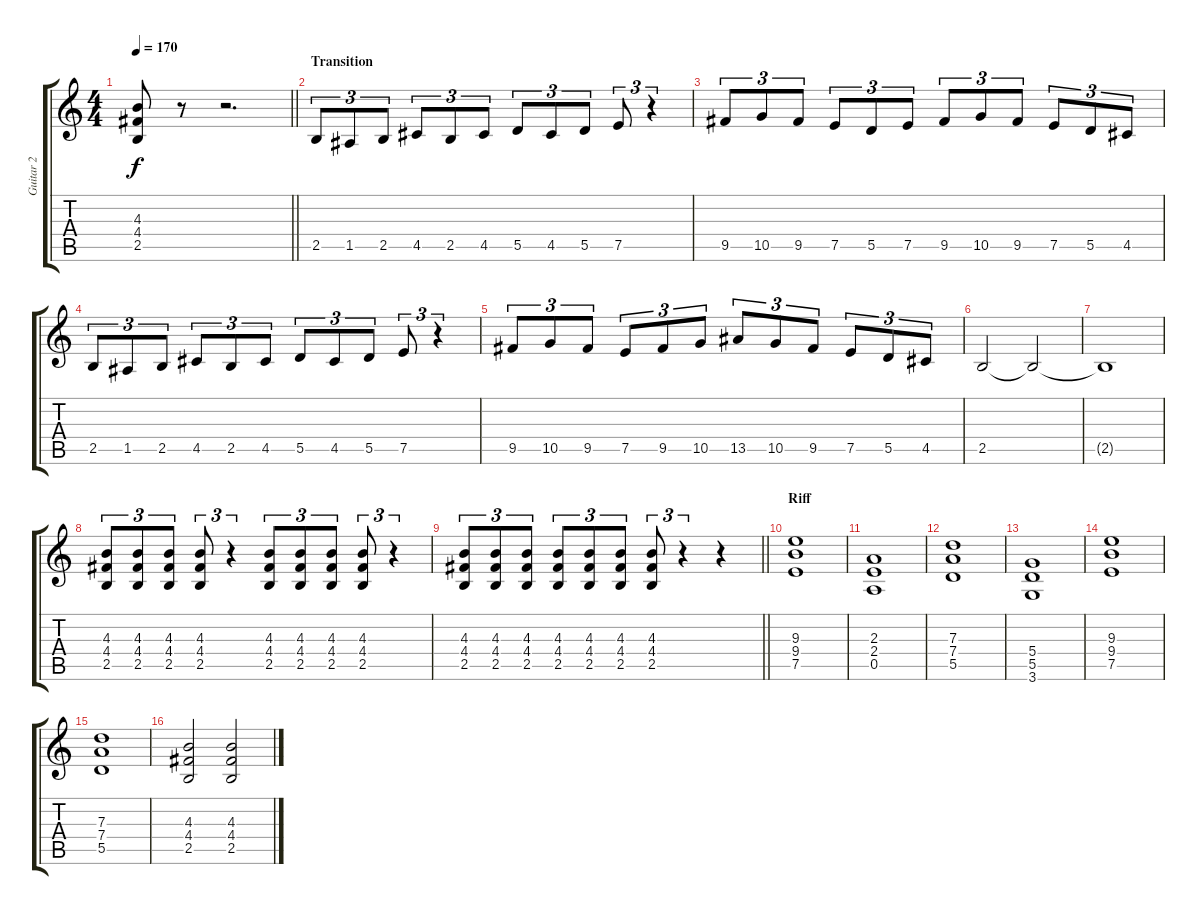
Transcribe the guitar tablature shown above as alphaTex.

\track ("Guitar 2" "Guitar 2") {instrument distortionguitar}
\staff {score tabs}
\tuning (E4 B3 G3 D3 A2 E2) {hide}
\ts (4 4)
\tempo 170
\clef g2
\barLineRight lightlight
\ks c
(4.3 4.4 2.5).8{dy f} r.8 r.2{d} |
\section ("" "Transition")
2.5.8{tu (3 2)} 1.5.8{tu (3 2)} 2.5.8{tu (3 2)} 4.5.8{tu (3 2)} 2.5.8{tu (3 2)} 4.5.8{tu (3 2)} 5.5.8{tu (3 2)} 4.5.8{tu (3 2)} 5.5.8{tu (3 2)} 7.5.8{tu (3 2)} r.4{tu (3 2)} |
9.5.8{tu (3 2)} 10.5.8{tu (3 2)} 9.5.8{tu (3 2)} 7.5.8{tu (3 2)} 5.5.8{tu (3 2)} 7.5.8{tu (3 2)} 9.5.8{tu (3 2)} 10.5.8{tu (3 2)} 9.5.8{tu (3 2)} 7.5.8{tu (3 2)} 5.5.8{tu (3 2)} 4.5.8{tu (3 2)} |
2.5.8{tu (3 2)} 1.5.8{tu (3 2)} 2.5.8{tu (3 2)} 4.5.8{tu (3 2)} 2.5.8{tu (3 2)} 4.5.8{tu (3 2)} 5.5.8{tu (3 2)} 4.5.8{tu (3 2)} 5.5.8{tu (3 2)} 7.5.8{tu (3 2)} r.4{tu (3 2)} |
9.5.8{tu (3 2)} 10.5.8{tu (3 2)} 9.5.8{tu (3 2)} 7.5.8{tu (3 2)} 9.5.8{tu (3 2)} 10.5.8{tu (3 2)} 13.5.8{tu (3 2)} 10.5.8{tu (3 2)} 9.5.8{tu (3 2)} 7.5.8{tu (3 2)} 5.5.8{tu (3 2)} 4.5.8{tu (3 2)} |
2.5.2 2.5{t}.2{volume 4} |
2.5{t}.1 |
(4.3 4.4 2.5).8{tu (3 2) volume 11} (4.3 4.4 2.5).8{tu (3 2)} (4.3 4.4 2.5).8{tu (3 2)} (4.3 4.4 2.5).8{tu (3 2)} r.4{tu (3 2)} (4.3 4.4 2.5).8{tu (3 2)} (4.3 4.4 2.5).8{tu (3 2)} (4.3 4.4 2.5).8{tu (3 2)} (4.3 4.4 2.5).8{tu (3 2)} r.4{tu (3 2)} |
\barLineRight lightlight
(4.3 4.4 2.5).8{tu (3 2)} (4.3 4.4 2.5).8{tu (3 2)} (4.3 4.4 2.5).8{tu (3 2)} (4.3 4.4 2.5).8{tu (3 2)} (4.3 4.4 2.5).8{tu (3 2)} (4.3 4.4 2.5).8{tu (3 2)} (4.3 4.4 2.5).8{tu (3 2)} r.4{tu (3 2)} r.4 |
\section ("" "Riff")
(9.3 9.4 7.5).1 |
(2.3 2.4 0.5).1 |
(7.3 7.4 5.5).1 |
(5.4 5.5 3.6).1 |
(9.3 9.4 7.5).1 |
(7.3 7.4 5.5).1 |
(4.3 4.4 2.5).2 (4.3 4.4 2.5).2
